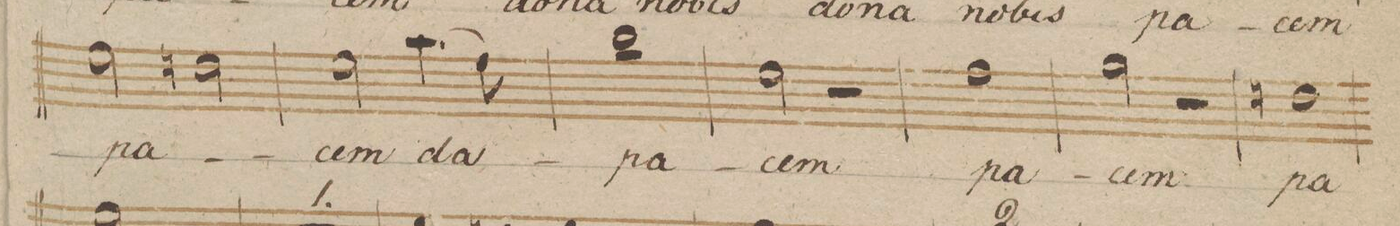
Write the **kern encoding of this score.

**kern	**text	**dynam
*I"Canto	*	*
*clefC1	*	*
*k[b-]	*	*
*met(c|)	*	*
*M2/2	*	*
2cc\	pa-	.
2bn\	.	.
=32	=32	=32
2cc\	-cem	.
(4.ff\	da-	.
8dd\)	.	.
=33	=33	=33
1gg\	-pa-	.
=34	=34	=34
2cc\	-cem	.
2r	.	.
=35	=35	=35
1dd\	pa-	.
=36	=36	=36
2ee\	-cem	.
2r	.	.
=37	=37	=37
1bn\	pa-	.
=38	=38	=38
*-	*-	*-
